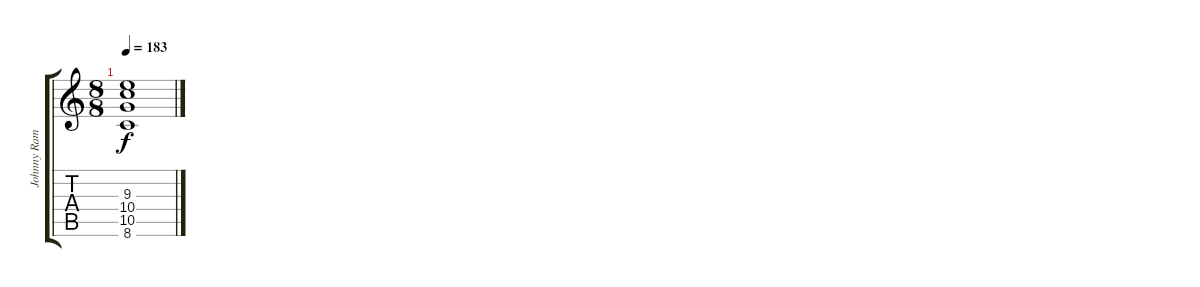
\track ("Johnny Ramone - Guitar" "Johnny Ram") {instrument distortionguitar}
\staff {score tabs}
\tuning (E4 B3 G3 D3 A2 E2) {hide}
\ts (8 8)
\tempo 183
\clef g2
\ks c
(9.3 10.4 10.5 8.6).1{dy f}
